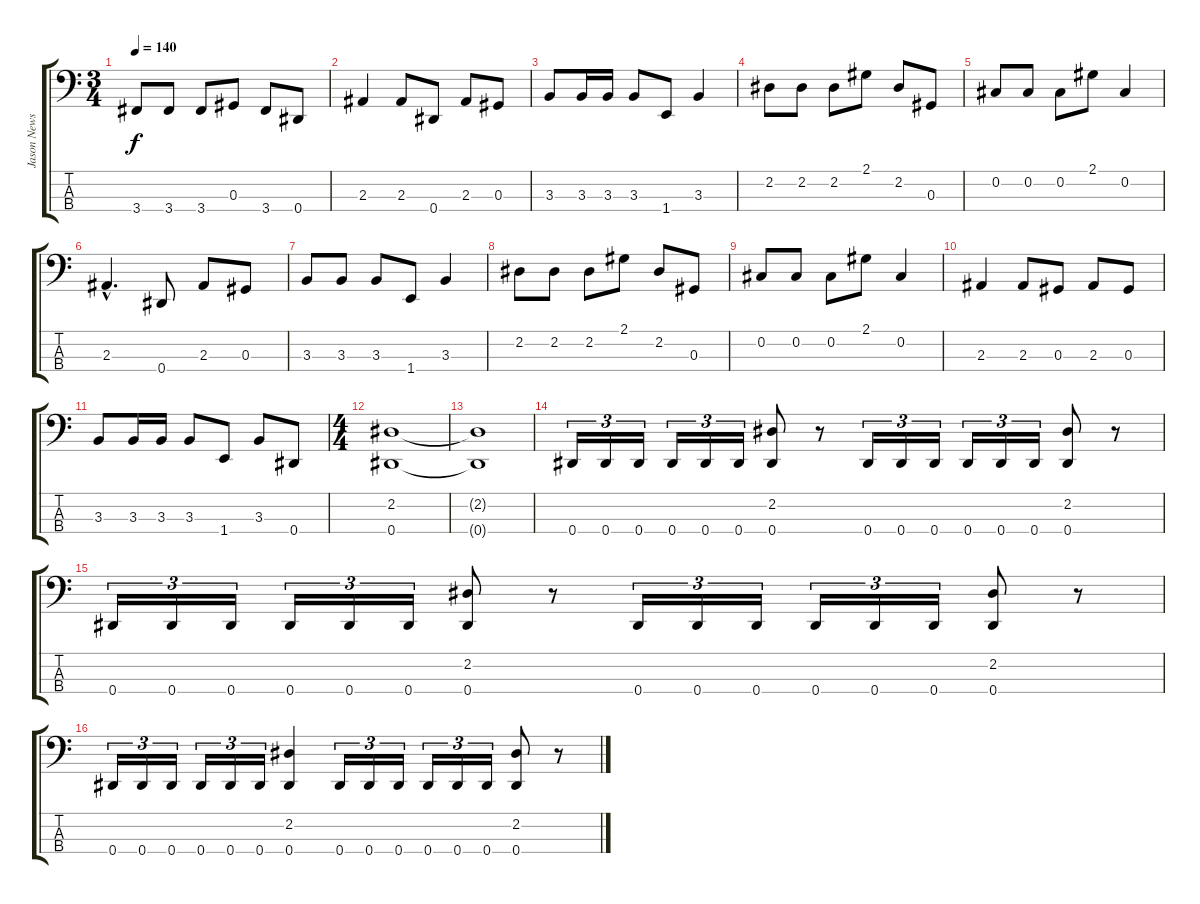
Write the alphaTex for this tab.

\track ("Jason Newsted" "Jason News") {instrument acousticguitarnylon}
\staff {score tabs}
\tuning (Gb2 Db2 Ab1 Eb1) {hide}
\ts (3 4)
\tempo 140
\clef f4
\ks c
3.4.8{dy f} 3.4.8 3.4.8 0.3.8 3.4.8 0.4.8 |
2.3.4 2.3.8 0.4.8 2.3.8 0.3.8 |
3.3.8 3.3.16 3.3.16 3.3.8 1.4.8 3.3.4 |
2.2.8 2.2.8 2.2.8 2.1.8 2.2.8 0.3.8 |
0.2.8 0.2.8 0.2.8 2.1.8 0.2.4 |
2.3{hac}.4{d} 0.4.8 2.3.8 0.3.8 |
3.3.8 3.3.8 3.3.8 1.4.8 3.3.4 |
2.2.8 2.2.8 2.2.8 2.1.8 2.2.8 0.3.8 |
0.2.8 0.2.8 0.2.8 2.1.8 0.2.4 |
2.3.4 2.3.8 0.3.8 2.3.8 0.3.8 |
3.3.8 3.3.16 3.3.16 3.3.8 1.4.8 3.3.8 0.4.8 |
\ts (4 4)
(2.2 0.4).1 |
(2.2{t} 0.4{t}).1 |
0.4.16{tu (3 2)} 0.4.16{tu (3 2)} 0.4.16{tu (3 2)} 0.4.16{tu (3 2)} 0.4.16{tu (3 2)} 0.4.16{tu (3 2)} (2.2 0.4).8 r.8 0.4.16{tu (3 2)} 0.4.16{tu (3 2)} 0.4.16{tu (3 2)} 0.4.16{tu (3 2)} 0.4.16{tu (3 2)} 0.4.16{tu (3 2)} (2.2 0.4).8 r.8 |
0.4.16{tu (3 2)} 0.4.16{tu (3 2)} 0.4.16{tu (3 2)} 0.4.16{tu (3 2)} 0.4.16{tu (3 2)} 0.4.16{tu (3 2)} (2.2 0.4).8 r.8 0.4.16{tu (3 2)} 0.4.16{tu (3 2)} 0.4.16{tu (3 2)} 0.4.16{tu (3 2)} 0.4.16{tu (3 2)} 0.4.16{tu (3 2)} (2.2 0.4).8 r.8 |
0.4.16{tu (3 2)} 0.4.16{tu (3 2)} 0.4.16{tu (3 2)} 0.4.16{tu (3 2)} 0.4.16{tu (3 2)} 0.4.16{tu (3 2)} (2.2 0.4).4 0.4.16{tu (3 2)} 0.4.16{tu (3 2)} 0.4.16{tu (3 2)} 0.4.16{tu (3 2)} 0.4.16{tu (3 2)} 0.4.16{tu (3 2)} (2.2 0.4).8 r.8
